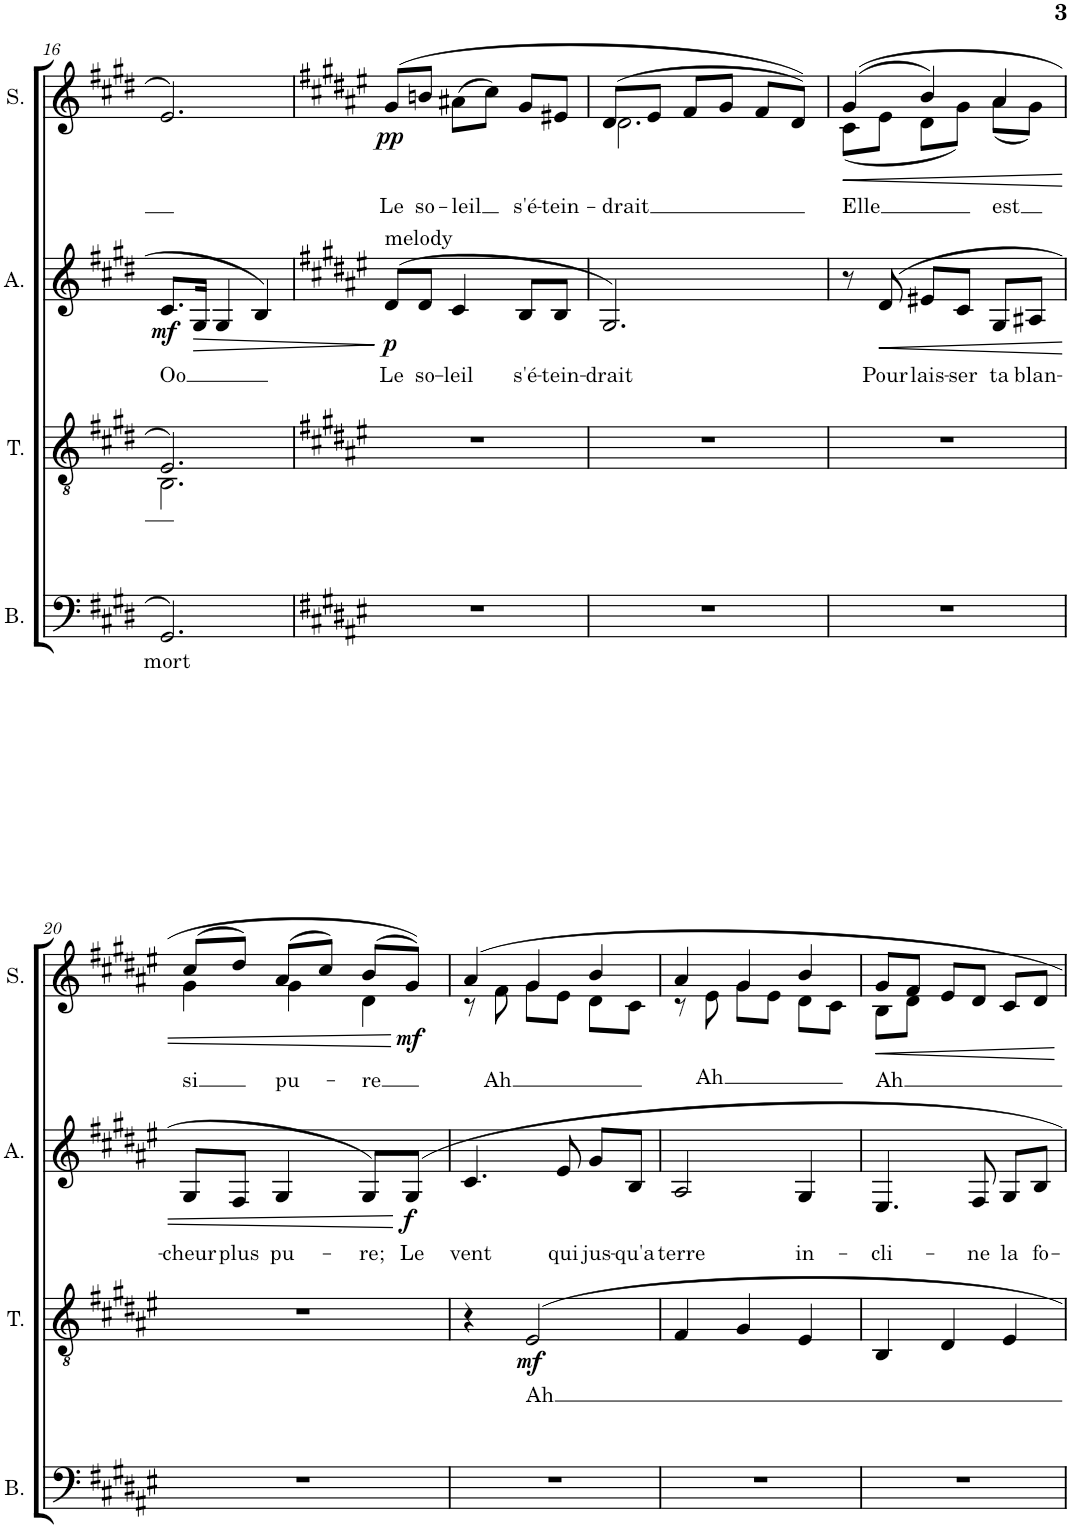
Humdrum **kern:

**kern	**text	**kern	**text	**dynam	**kern	**text	**dynam	**kern	**text	**dynam
*part4	*part4	*part3	*part3	*part3	*part2	*part2	*part2	*part1	*part1	*part1
*staff4	*staff4	*staff3	*staff3	*staff3	*staff2	*staff2	*staff2	*staff1	*staff1	*staff1
*I"Bass	*	*I"Tenor	*	*	*I"Alto	*	*	*I"Soprano	*	*
*I'B.	*	*I'T.	*	*	*I'A.	*	*	*I'S.	*	*
!!LO:PB:g=z
*clefF4	*	*clefGv2	*	*	*clefG2	*	*	*clefG2	*	*
*k[f#c#g#d#]	*	*k[f#c#g#d#]	*	*	*k[f#c#g#d#]	*	*	*k[f#c#g#d#]	*	*
*M3/4	*	*M3/4	*	*	*M3/4	*	*	*M3/4	*	*
=16	=16	=16	=16	=16	=16	=16	=16	=16	=16	=16
!	!LO:LY:b	!	!	!	!	!LO:LY:b	!LO:DY:b	!	!	!
*	*	*^	*	*	*	*	*	*	*	*
2.GG#/	mort	2.E/	2.BB\	.	.	8.c#/L	Oo	mf	2.e/	.	.
!	!	!	!	!	!	!	!	!LO:HP:b	!	!	!
.	.	.	.	.	.	16G#/Jk	.	>	.	.	.
.	.	.	.	.	.	4G#/	.	.	.	.	.
.	.	.	.	.	.	4B/	.	.	.	.	.
*	*	*v	*v	*	*	*	*	*	*	*	*
.	.	.	.	.	.	.	]	.	.	.
=17	=17	=17	=17	=17	=17	=17	=17	=17	=17	=17
*k[f#c#g#d#a#e#]	*	*k[f#c#g#d#a#e#]	*	*	*k[f#c#g#d#a#e#]	*	*	*k[f#c#g#d#a#e#]	*	*
!	!	!	!	!	!LO:TX:a:t=melody	!	!	!	!	!
!	!	!	!	!	!	!LO:LY:b	!LO:DY:b	!	!LO:LY:b	!LO:DY:b
2.r	.	2.r	.	.	(>8d#/L	Le	p	(8g#/L	Le	pp
!	!	!	!	!	!	!LO:LY:b	!	!	!LO:LY:b	!
.	.	.	.	.	8d#/J	so-	.	8bn/J	so-	.
!	!	!	!	!	!	!LO:LY:b	!	!	!LO:LY:b	!
.	.	.	.	.	4c#/	-leil	.	(8a#X\L	-leil	.
.	.	.	.	.	.	.	.	8cc#\J)	.	.
!	!	!	!	!	!	!LO:LY:b	!	!	!LO:LY:b	!
.	.	.	.	.	8B/L	s'é-	.	8g#/L	s'é-	.
!	!	!	!	!	!	!LO:LY:b	!	!	!LO:LY:b	!
.	.	.	.	.	8B/J	-tein-	.	8e#X/J	-tein-	.
=18	=18	=18	=18	=18	=18	=18	=18	=18	=18	=18
!	!	!	!	!	!	!LO:LY:b	!	!	!LO:LY:b	!
*	*	*	*	*	*	*	*	*^	*	*
2.r	.	2.r	.	.	2.G#/)	-drait	.	(8d#/L	2.d#\	-drait	.
.	.	.	.	.	.	.	.	8e#/J	.	.	.
.	.	.	.	.	.	.	.	8f#/L	.	.	.
.	.	.	.	.	.	.	.	8g#/J	.	.	.
.	.	.	.	.	.	.	.	8f#/L	.	.	.
.	.	.	.	.	.	.	.	8d#/J))	.	.	.
=19	=19	=19	=19	=19	=19	=19	=19	=19	=19	=19	=19
!	!	!	!	!	!	!	!	!	!	!LO:LY:b	!LO:HP:b
2.r	.	2.r	.	.	8r	.	.	((4g#/	(8c#\L	Elle	<
!	!	!	!	!	!	!LO:LY:b	!LO:HP:b	!	!	!	!
.	.	.	.	.	(>8d#/	Pour	<	.	8e#\J	.	.
!	!	!	!	!	!	!LO:LY:b	!	!	!	!	!
.	.	.	.	.	8e#X/L	lais-	.	4b/)	8d#\L	.	.
!	!	!	!	!	!	!LO:LY:b	!	!	!	!	!
.	.	.	.	.	8c#/J	-ser	.	.	8g#\J)	.	.
!	!	!	!	!	!	!LO:LY:b	!	!	!	!LO:LY:b	!
.	.	.	.	.	8G#/L	ta	.	4a#/	(8a#\L	est	.
!	!	!	!	!	!	!LO:LY:b	!	!	!	!	!
.	.	.	.	.	8A#X/J	blan-	.	.	8g#\J)	.	.
!!LO:LB:g=z	!!
=20	=20	=20	=20	=20	=20	=20	=20	=20	=20	=20	=20
!	!	!	!	!	!	!LO:LY:b	!	!	!	!LO:LY:b	!
2.r	.	2.r	.	.	8G#/L	-cheur	.	(8cc#/L	4g#\	si	.
!	!	!	!	!	!	!LO:LY:b	!	!	!	!	!
.	.	.	.	.	8F#/J	plus	.	8dd#/J)	.	.	.
!	!	!	!	!	!	!LO:LY:b	!	!	!	!LO:LY:b	!
.	.	.	.	.	4G#/	pu-	.	(8a#/L	4g#\	pu-	.
.	.	.	.	.	.	.	.	8cc#/J)	.	.	.
!	!	!	!	!	!	!LO:LY:b	!	!	!	!LO:LY:b	!
.	.	.	.	.	8G#/L)	-re;	.	(8b/L	4d#\	-re	.
!	!	!	!	!	!	!LO:LY:b	!LO:DY:n=1:b	!	!	!	!LO:DY:n=1:b
.	.	.	.	.	8G#/J	Le	[ f	8g#/J))	.	.	[ mf
=21	=21	=21	=21	=21	=21	=21	=21	=21	=21	=21	=21
!	!	!	!	!	!	!LO:LY:b	!	!	!	!	!
2.r	.	4r	.	.	4.c#/	vent	.	4a#/	8r	.	.
!	!	!	!	!	!	!	!	!	!	!LO:LY:b	!
.	.	.	.	.	.	.	.	.	8f#\	Ah	.
!	!	!	!LO:LY:b	!LO:DY:b	!	!	!	!	!	!	!
.	.	2E#/	Ah	mf	.	.	.	4g#/	8g#\L	.	.
!	!	!	!	!	!	!LO:LY:b	!	!	!	!	!
.	.	.	.	.	8e#/	qui	.	.	8e#\J	.	.
!	!	!	!	!	!	!LO:LY:b	!	!	!	!	!
.	.	.	.	.	8g#/L	jus-	.	4b/	8d#\L	.	.
!	!	!	!	!	!	!LO:LY:b	!	!	!	!	!
.	.	.	.	.	8B/J	-qu'a	.	.	8c#\J	.	.
=22	=22	=22	=22	=22	=22	=22	=22	=22	=22	=22	=22
!	!	!	!	!	!	!LO:LY:b	!	!	!	!	!
2.r	.	4F#/	.	.	2A#/	terre	.	4a#/	8r	.	.
!	!	!	!	!	!	!	!	!	!	!LO:LY:b	!
.	.	.	.	.	.	.	.	.	8e#\	Ah	.
.	.	4G#/	.	.	.	.	.	4g#/	8g#\L	.	.
.	.	.	.	.	.	.	.	.	8e#\J	.	.
!	!	!	!	!	!	!LO:LY:b	!	!	!	!	!
.	.	4E#/	.	.	4G#/	in-	.	4b/	8d#\L	.	.
.	.	.	.	.	.	.	.	.	8c#\J	.	.
=23	=23	=23	=23	=23	=23	=23	=23	=23	=23	=23	=23
!	!	!	!	!	!	!LO:LY:b	!	!	!	!LO:LY:b	!LO:HP:b
2.r	.	4BB/	.	.	4.E#/	-cli-	.	8g#/L	8B\L	Ah	<
.	.	.	.	.	.	.	.	8f#/J	8d#\J	.	.
.	.	4D#/	.	.	.	.	.	8e#/L	4ryy	.	.
!	!	!	!	!	!	!LO:LY:b	!	!	!	!	!
.	.	.	.	.	8F#/	-ne	.	8d#/J	.	.	.
!	!	!	!	!	!	!LO:LY:b	!	!	!	!	!
.	.	4E#/	.	.	8G#/L	la	.	8c#/L	4ryy	.	.
!	!	!	!	!	!	!LO:LY:b	!	!	!	!	!
.	.	.	.	.	8B/J	fo-	.	8d#/J	.	.	.
*	*	*	*	*	*	*	*	*v	*v	*	*
.	.	.	.	.	.	.	.	.	.	[
=	=	=	=	=	=	=	=	=	=	=
*-	*-	*-	*-	*-	*-	*-	*-	*-	*-	*-
